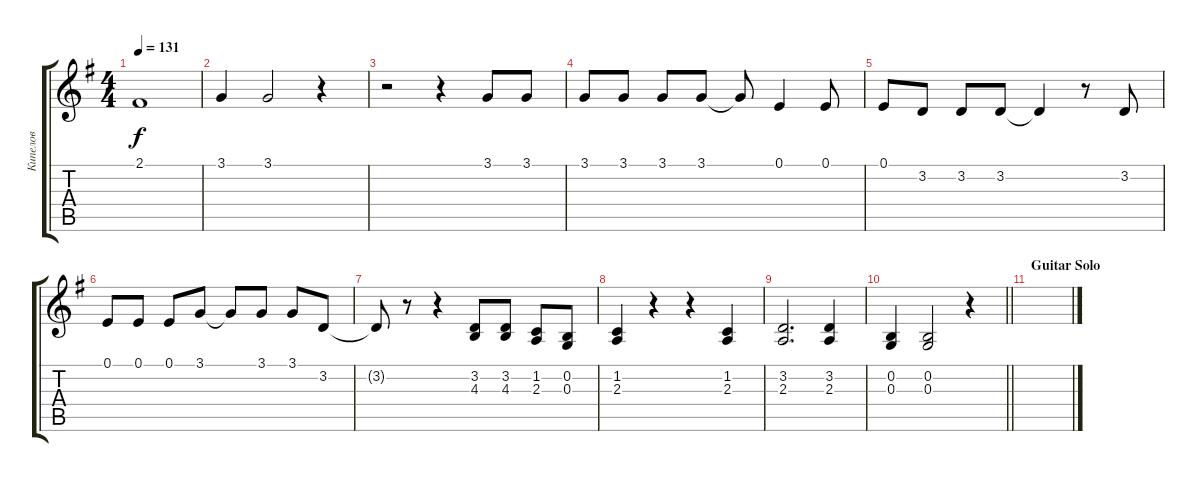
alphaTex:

\track ("Кипелов" "Кипелов") {instrument xylophone}
\staff {score tabs}
\tuning (E4 B3 G3 D3 A2 E2) {hide}
\ts (4 4)
\tempo 131
\clef g2
\ks g
2.1.1{dy f} |
3.1.4 3.1.2 r.4 |
r.2 r.4 3.1.8 3.1.8 |
3.1.8 3.1.8 3.1.8 3.1.8 3.1{t}.8 0.1.4 0.1.8 |
0.1.8 3.2.8 3.2.8 3.2.8 3.2{t}.4 r.8 3.2.8 |
0.1.8 0.1.8 0.1.8 3.1.8 3.1{t}.8 3.1.8 3.1.8 3.2.8 |
3.2{t}.8 r.8 r.4 (3.2 4.3).8 (3.2 4.3).8 (1.2 2.3).8 (0.2 0.3).8 |
(1.2 2.3).4 r.4 r.4 (1.2 2.3).4 |
(3.2 2.3).2{d} (3.2 2.3).4 |
\barLineRight lightlight
(0.2 0.3).4 (0.2 0.3).2 r.4 |
\section ("" "Guitar Solo")
